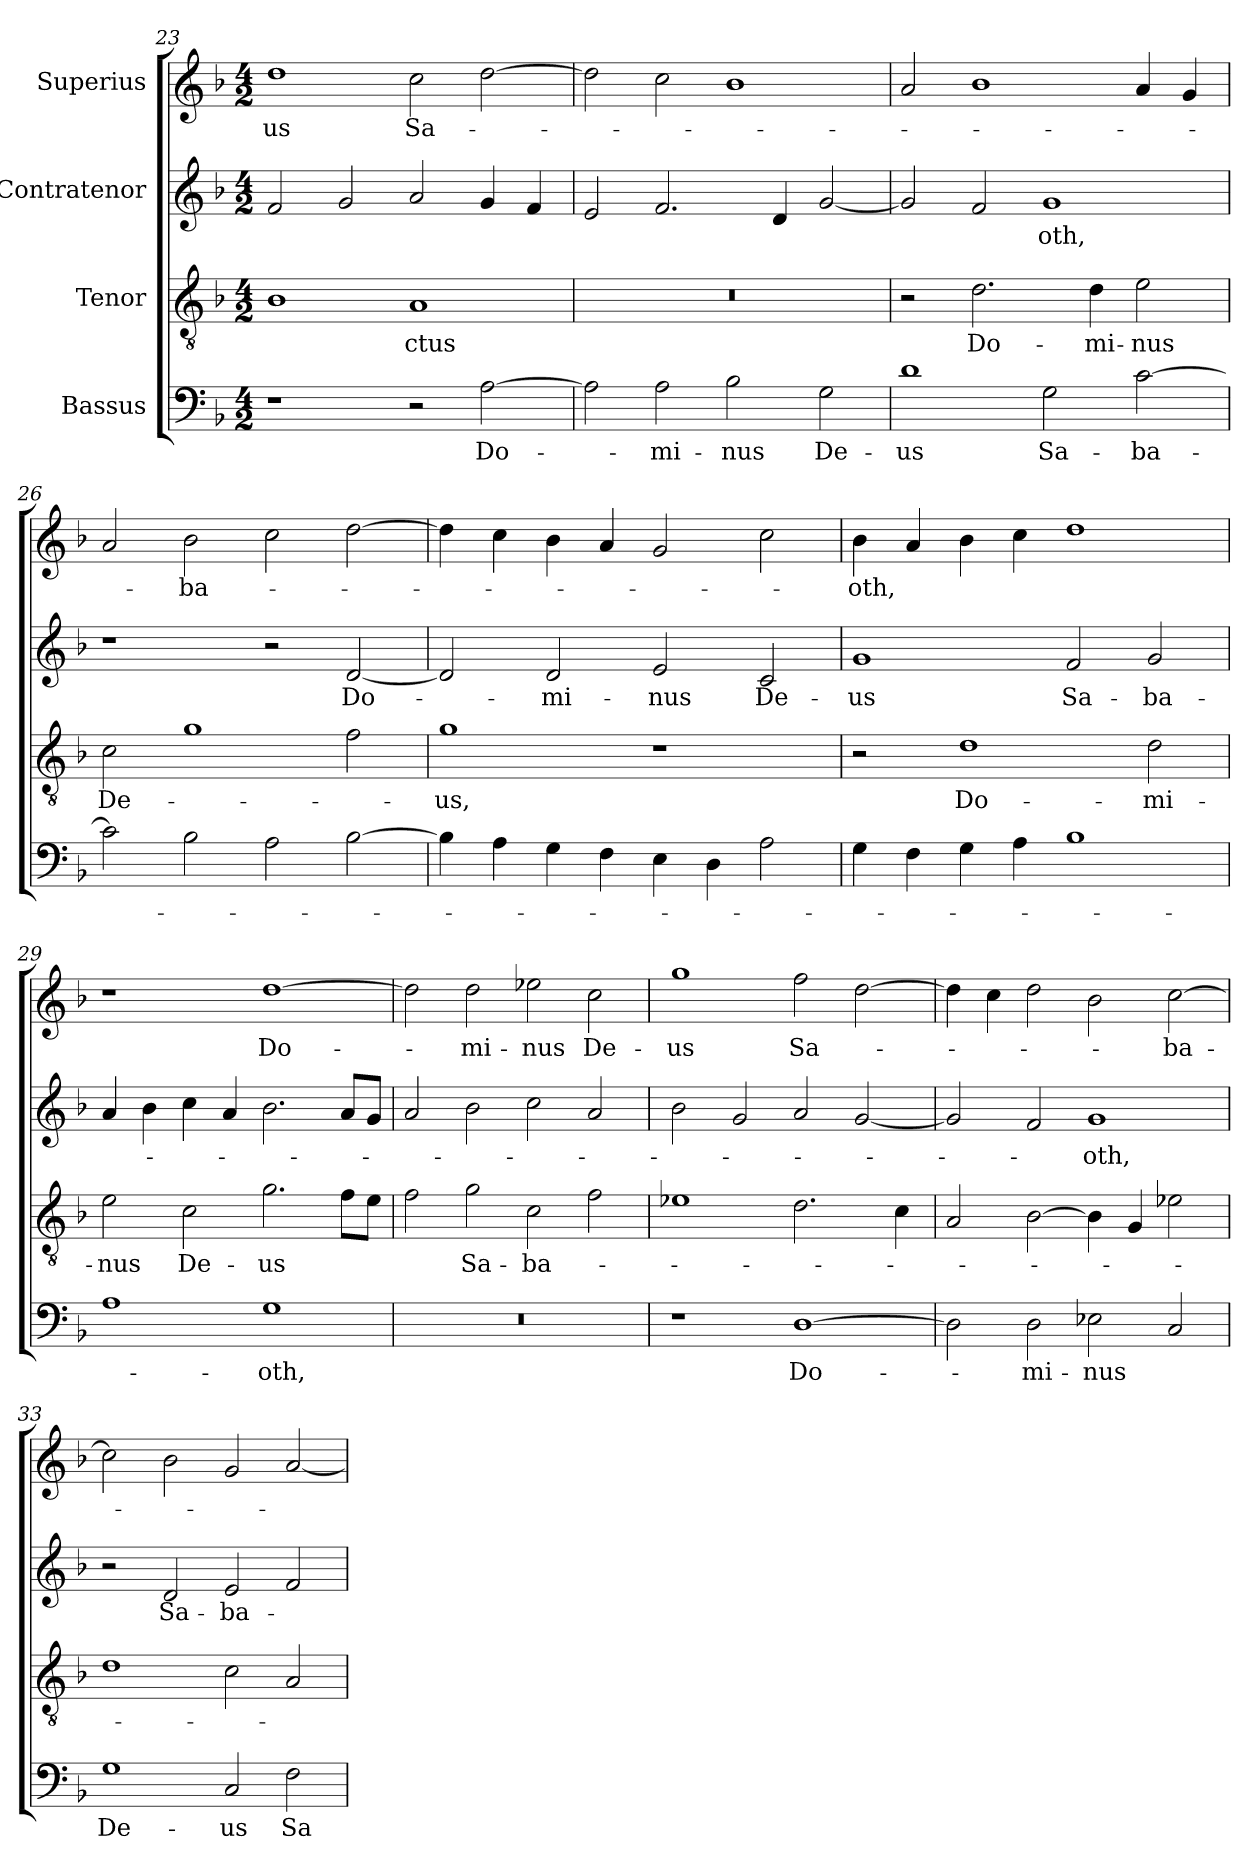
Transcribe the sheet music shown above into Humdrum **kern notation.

**kern	**text	**kern	**text	**kern	**text	**kern	**text
*part4	*part4	*part3	*part3	*part2	*part2	*part1	*part1
*staff4	*staff4	*staff3	*staff3	*staff2	*staff2	*staff1	*staff1
*I"Bassus	*	*I"Tenor	*	*I"Contratenor	*	*I"Superius	*
*clefF4	*	*clefGv2	*	*clefG2	*	*clefG2	*
*k[b-]	*	*k[b-]	*	*k[b-]	*	*k[b-]	*
*M4/2	*	*M4/2	*	*M4/2	*	*M4/2	*
=23	=23	=23	=23	=23	=23	=23	=23
1r	.	1B-\	.	2f/	.	1dd\	-us
.	.	.	.	2g/	.	.	.
2r	.	1A/	-ctus	2a/	.	2cc\	Sa-
[2A\	Do-	.	.	4g/	.	[2dd\	.
.	.	.	.	4f/	.	.	.
=24	=24	=24	=24	=24	=24	=24	=24
2A\]	.	0r	.	2e/	.	2dd\]	.
2A\	-mi-	.	.	2.f/	.	2cc\	.
2B-\	-nus	.	.	.	.	1b-\	.
.	.	.	.	4d/	.	.	.
2G\	De-	.	.	[2g/	.	.	.
=25	=25	=25	=25	=25	=25	=25	=25
1d\	-us	2r	.	2g/]	.	2a/	.
.	.	2.d\	Do-	2f/	.	1b-\	.
2G\	Sa-	.	.	1g/	-oth,	.	.
.	.	4d\	-mi-	.	.	.	.
[2c\	-ba-	2e\	-nus	.	.	4a/	.
.	.	.	.	.	.	4g/	.
=26	=26	=26	=26	=26	=26	=26	=26
2c\]	.	2c\	De-	1r	.	2a/	.
2B-\	.	1g\	.	.	.	2b-\	-ba-
2A\	.	.	.	2r	.	2cc\	.
[2B-\	.	2f\	.	[2d/	Do-	[2dd\	.
=27	=27	=27	=27	=27	=27	=27	=27
4B-\]	.	1g\	-us,	2d/]	.	4dd\]	.
4A\	.	.	.	.	.	4cc\	.
4G\	.	.	.	2d/	-mi-	4b-\	.
4F\	.	.	.	.	.	4a/	.
4E\	.	1r	.	2e/	-nus	2g/	.
4D\	.	.	.	.	.	.	.
2A\	.	.	.	2c/	De-	2cc\	.
=28	=28	=28	=28	=28	=28	=28	=28
4G\	.	2r	.	1g/	-us	4b-\	-oth,
4F\	.	.	.	.	.	4a/	.
4G\	.	1d\	Do-	.	.	4b-\	.
4A\	.	.	.	.	.	4cc\	.
1B-\	.	.	.	2f/	Sa-	1dd\	.
.	.	2d\	-mi-	2g/	-ba-	.	.
=29	=29	=29	=29	=29	=29	=29	=29
1A\	.	2e\	-nus	4a/	.	1r	.
.	.	.	.	4b-\	.	.	.
.	.	2c\	De-	4cc\	.	.	.
.	.	.	.	4a/	.	.	.
1G\	-oth,	2.g\	-us	2.b-\	.	[1dd\	Do-
.	.	8f\L	.	8a/L	.	.	.
.	.	8e\J	.	8g/J	.	.	.
=30	=30	=30	=30	=30	=30	=30	=30
0r	.	2f\	.	2a/	.	2dd\]	.
.	.	2g\	Sa-	2b-\	.	2dd\	-mi-
.	.	2c\	-ba-	2cc\	.	2ee-X\	-nus
.	.	2f\	.	2a/	.	2cc\	De-
=31	=31	=31	=31	=31	=31	=31	=31
1r	.	1e-X\	.	2b-\	.	1gg\	-us
.	.	.	.	2g/	.	.	.
[1D\	Do-	2.d\	.	2a/	.	2ff\	Sa-
.	.	.	.	[2g/	.	[2dd\	.
.	.	4c\	.	.	.	.	.
=32	=32	=32	=32	=32	=32	=32	=32
2D\]	.	2A/	.	2g/]	.	4dd\]	.
.	.	.	.	.	.	4cc\	.
2D\	-mi-	[2B-\	.	2f/	.	2dd\	.
2E-X\	-nus	4B-\]	.	1g/	-oth,	2b-\	.
.	.	4G/	.	.	.	.	.
2C/	.	2e-X\	.	.	.	[2cc\	-ba-
=33	=33	=33	=33	=33	=33	=33	=33
1G\	De-	1d\	.	2r	.	2cc\]	.
.	.	.	.	2d/	Sa-	2b-\	.
2C/	-us	2c\	.	2e/	-ba-	2g/	.
2F\	Sa-	2A/	.	2f/	.	[2a/	.
=	=	=	=	=	=	=	=
*-	*-	*-	*-	*-	*-	*-	*-
